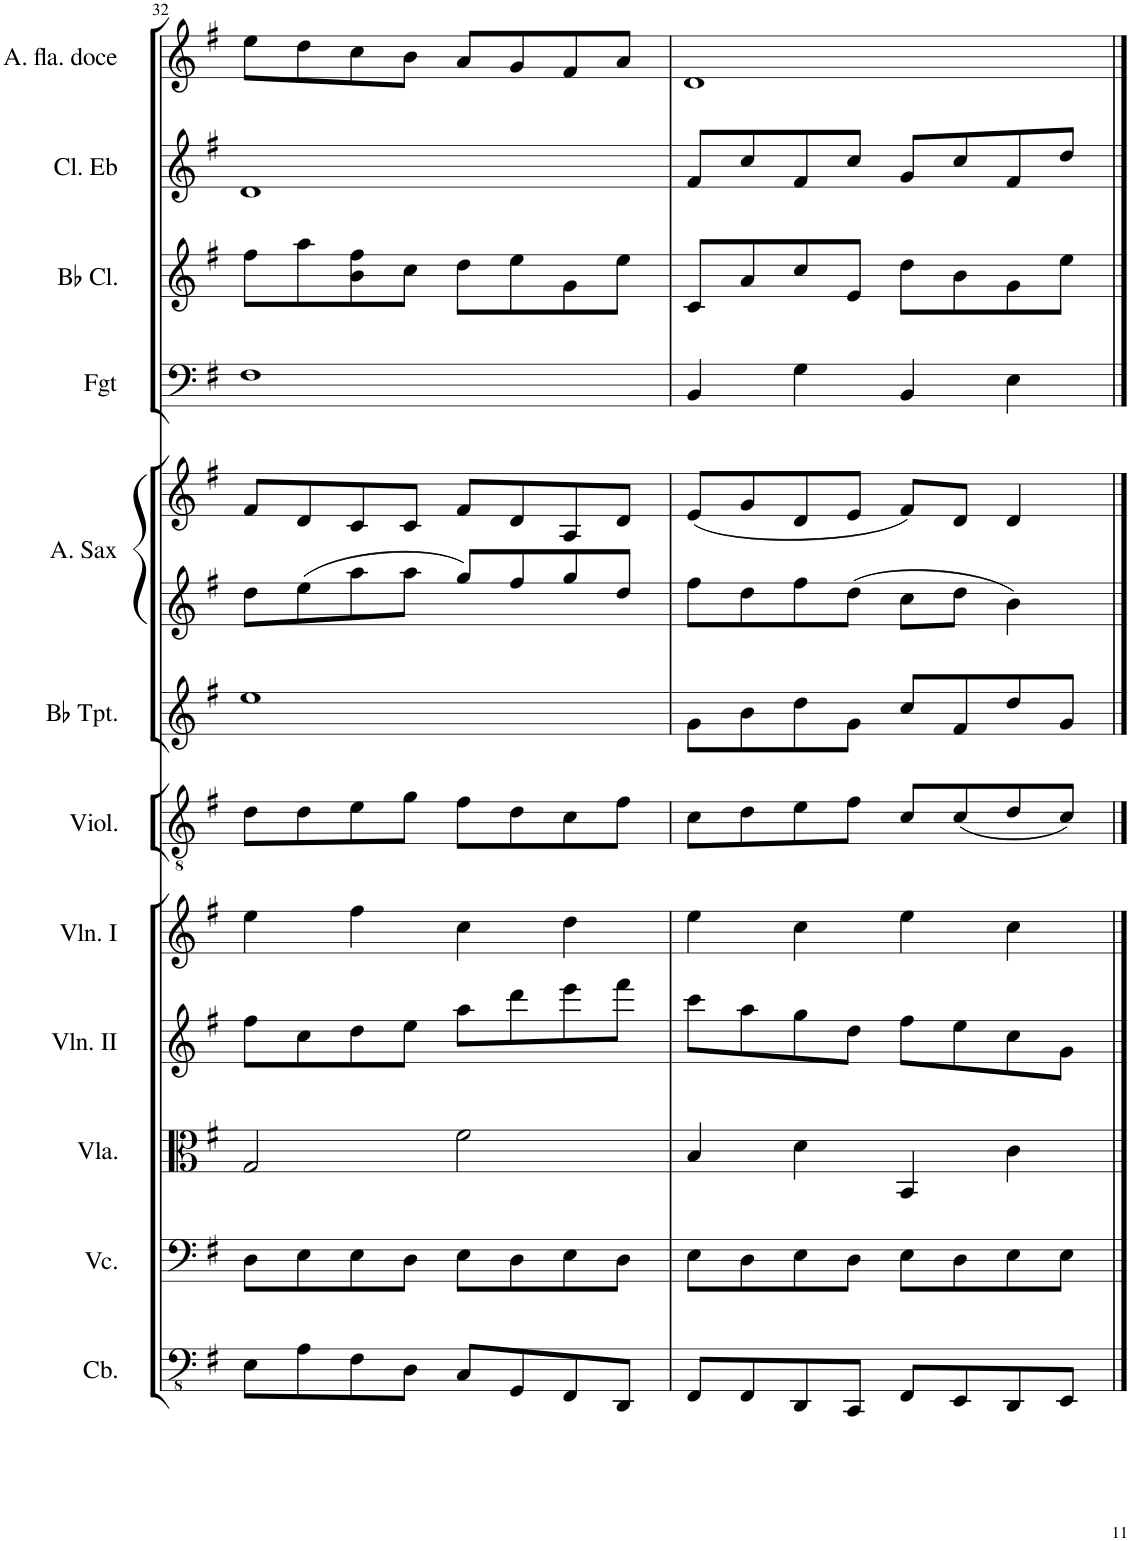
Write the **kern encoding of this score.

**kern	**kern	**kern	**kern	**kern	**kern	**kern	**kern	**kern	**kern	**kern	**kern	**kern
*part12	*part11	*part10	*part9	*part8	*part7	*part6	*part5	*part5	*part4	*part3	*part2	*part1
*staff13	*staff12	*staff11	*staff10	*staff9	*staff8	*staff7	*staff6	*staff5	*staff4	*staff3	*staff2	*staff1
*I"Contrabasses	*I"Violoncellos	*I"Violas	*I"Violins II	*I"Violins I	*I"Violão	*I"Trumpets in Bb	*I"Saxofone Alto/ Sax Tenor	*	*I"Fagote	*I"Clarinets in Bb	*I"Clarineta em Eb	*I"Flauta Doce Contralto
*I'Cb.	*I'Vc.	*I'Vla.	*I'Vln. II	*I'Vln. I	*I'Viol.	*	*I'A. Sax	*	*I'Fgt	*	*I'Cl. Eb	*
!!LO:PB:g=z
*clefFv4	*clefF4	*clefC3	*clefG2	*clefG2	*clefGv2	*clefG2	*clefG2	*clefG2	*clefF4	*clefG2	*clefG2	*clefG2
*	*	*	*	*	*	*ITrd1c2	*ITrd5c9	*ITrd5c9	*	*ITrd1c2	*ITrd1c2	*
*k[f#]	*k[f#]	*k[f#]	*k[f#]	*k[f#]	*k[f#]	*k[f#]	*k[f#]	*k[f#]	*k[f#]	*k[f#]	*k[f#]	*k[f#]
*M4/4	*M4/4	*M4/4	*M4/4	*M4/4	*M4/4	*M4/4	*M4/4	*M4/4	*M4/4	*M4/4	*M4/4	*M4/4
=32	=32	=32	=32	=32	=32	=32	=32	=32	=32	=32	=32	=32
8EE\L	8D\L	2G/	8ff#\L	4ee\	8d\L	1ee	8dd\L	8f#/L	1F#	8ff#\L	1d	8ee\L
8AA\	8E\	.	8cc\	.	8d\	.	8ee\	8d/	.	8aa\	.	8dd\
8FF#\	8E\	.	8dd\	4ff#\	8e\	.	8aa\	8c/	.	8b\ 8ff#\	.	8cc\
8DD\J	8D\J	.	8ee\J	.	8g\J	.	8aa\J	8c/J	.	8cc\J	.	8b\J
8CC/L	8E\L	2f#\	8aa\L	4cc\	8f#\L	.	8gg/L	8f#/L	.	8dd\L	.	8a/L
8GGG/	8D\	.	8ddd\	.	8d\	.	8ff#/	8d/	.	8ee\	.	8g/
8FFF#/	8E\	.	8eee\	4dd\	8c\	.	8gg/	8A/	.	8g\	.	8f#/
8DDD/J	8D\J	.	8fff#\J	.	8f#\J	.	8dd/J	8d/J	.	8ee\J	.	8a/J
=33	=33	=33	=33	=33	=33	=33	=33	=33	=33	=33	=33	=33
8FFF#/L	8E\L	4B/	8ccc\L	4ee\	8c\L	8g\L	8ff#\L	(8e/L	4BB/	8c/L	8f#/L	1d
8FFF#/	8D\	.	8aa\	.	8d\	8b\	8dd\	8g/	.	8a/	8cc/	.
8DDD/	8E\	4d\	8gg\	4cc\	8e\	8dd\	8ff#\	8d/	4G\	8cc/	8f#/	.
8CCC/J	8D\J	.	8dd\J	.	8f#\J	8g\J	8dd\J	8e/J	.	8e/J	8cc/J	.
8FFF#/L	8E\L	4BB/	8ff#\L	4ee\	8c/L	8cc/L	8cc\L	8f#/L)	4BB/	8dd\L	8g/L	.
8EEE/	8D\	.	8ee\	.	(8c/	8f#/	8dd\J	8d/J	.	8b\	8cc/	.
8DDD/	8E\	4c\	8cc\	4cc\	8d/	8dd/	4b\	4d/	4E\	8g\	8f#/	.
8EEE/J	8E\J	.	8g\J	.	8c/J)	8g/J	.	.	.	8ee\J	8dd/J	.
==	==	==	==	==	==	==	==	==	==	==	==	==
*-	*-	*-	*-	*-	*-	*-	*-	*-	*-	*-	*-	*-
